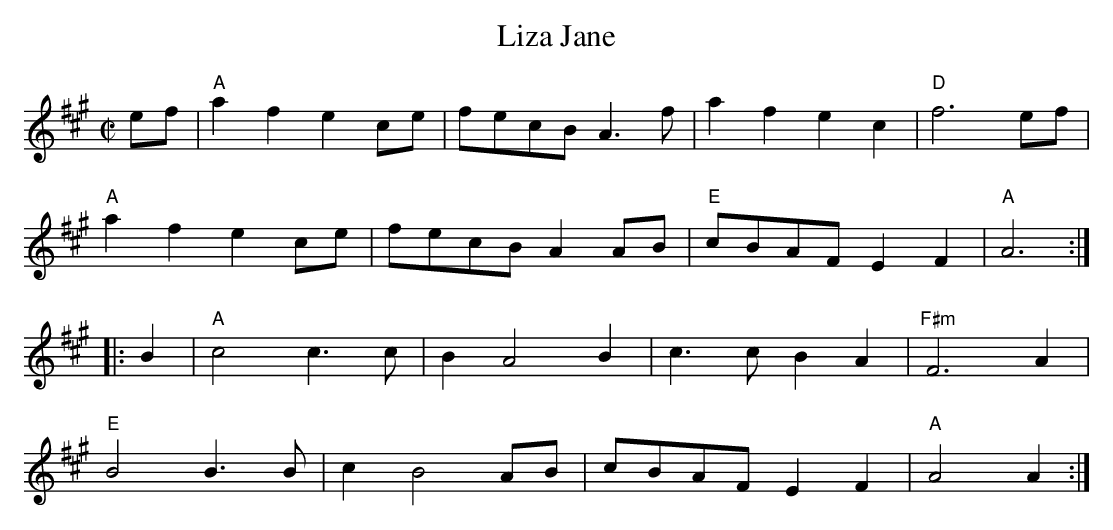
X:1
T:Liza Jane
M:C|
K:A
ef| "A"a2f2 e2ce| fecB A3f| a2f2 e2c2| "D"f6 ef|
     "A"a2f2 e2ce| fecB A2AB| "E"cBAF E2F2| "A"A6 :|
|:\
B2| "A"c4 c3c| B2 A4 B2| c3c B2A2| "F#m"F6 A2|
     "E"B4 B3B| c2 B4 AB| cBAF E2F2| "A"A4 A2 :|
